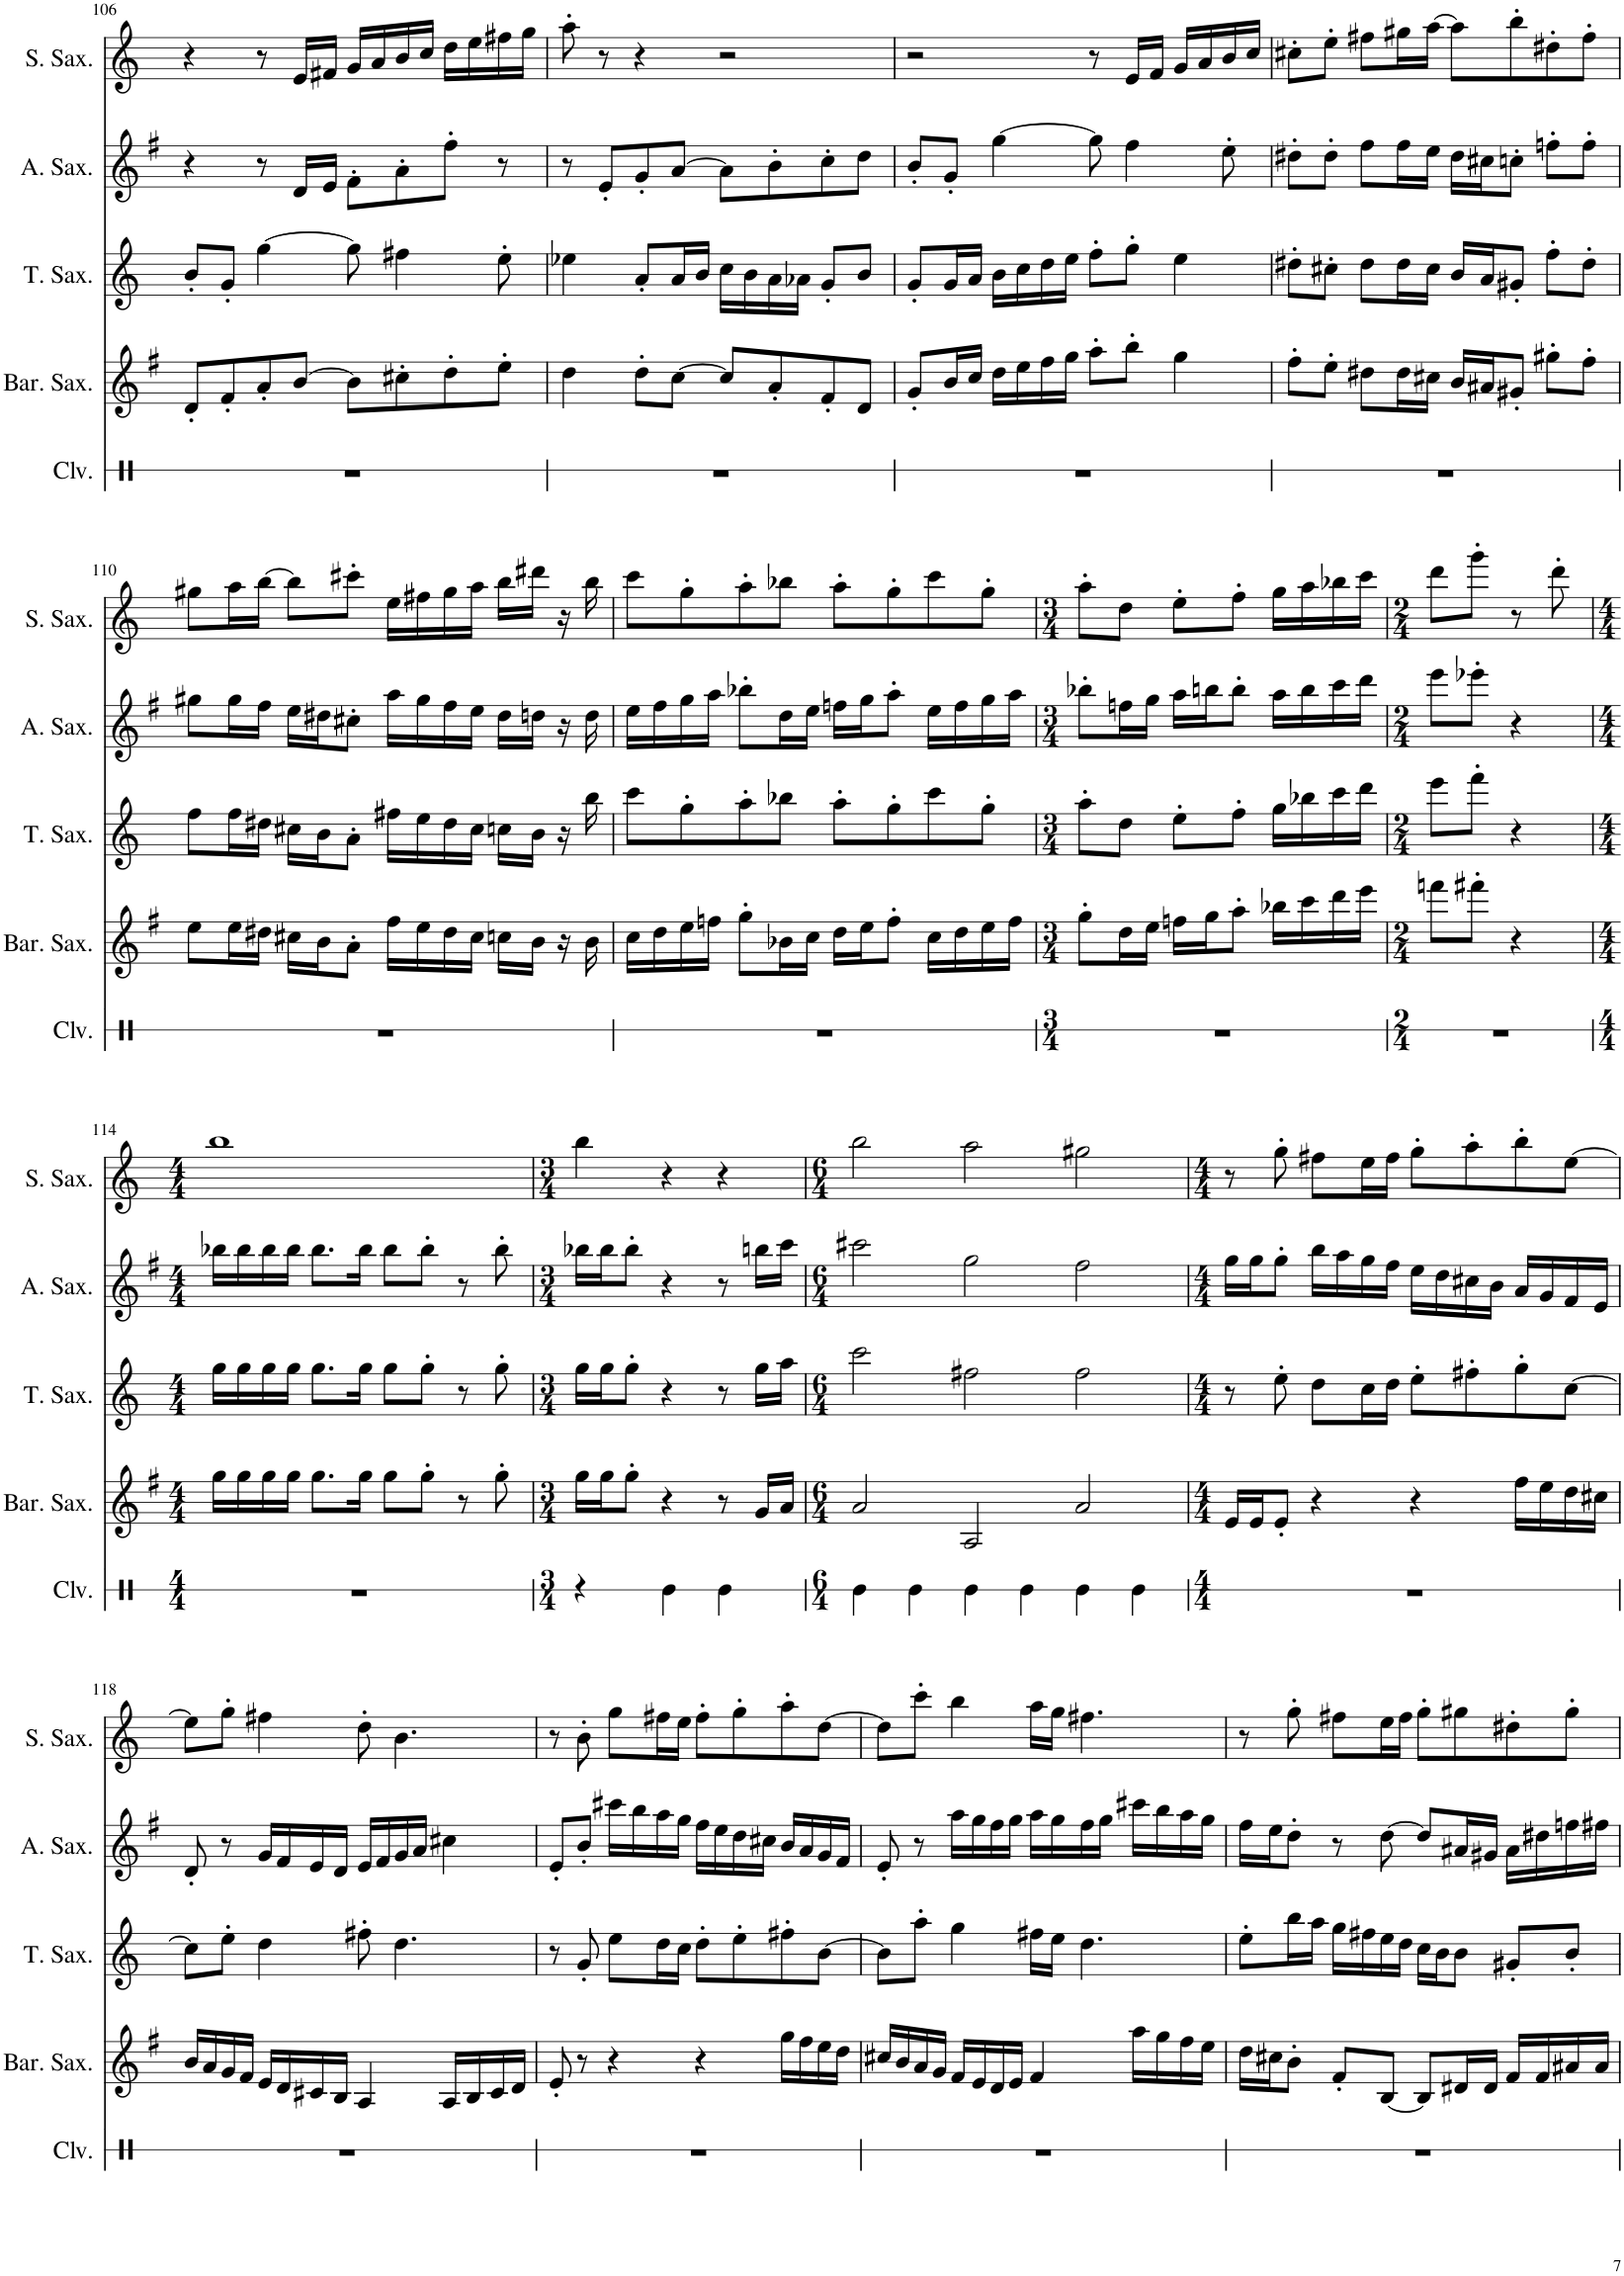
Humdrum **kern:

**kern	**kern	**kern	**kern	**kern
*part5	*part4	*part3	*part2	*part1
*staff5	*staff4	*staff3	*staff2	*staff1
*I"クラベス	*I"バリトンサックス	*I"テナーサックス	*I"アルトサックス	*I"ソプラノサックス
!!LO:PB:g=z
*clefX	*clefG2	*clefG2	*clefG2	*clefG2
*	*Trd12c21	*Trd8c14	*Trd5c9	*Trd1c2
*k[]	*k[f#]	*k[]	*k[f#]	*k[]
*M4/4	*M4/4	*M4/4	*M4/4	*M4/4
=106	=106	=106	=106	=106
1r	8d'/L	8b'/L	4r	4r
.	8f#'/	8g'/J	.	.
.	8a'/	[4gg\	8r	8r
.	[8b/J	.	16d/LL	16e/LL
.	.	.	16e/JJ	16f#X/JJ
.	8b\L]	8gg\]	8f#'\L	16g/LL
.	.	.	.	16a/
.	8cc#X'\	4ff#X\	8a'\	16b/
.	.	.	.	16cc/JJ
.	8dd'\	.	8ff#'\J	16dd\LL
.	.	.	.	16ee\
.	8ee'\J	8ee'\	8r	16ff#X\
.	.	.	.	16gg\JJ
=107	=107	=107	=107	=107
1r	4dd\	4ee-X\	8r	8aa'\
.	.	.	8e'/L	8r
.	8dd'\L	8a'/L	8g'/	4r
.	[8cc\J	16a/L	[8a/J	.
.	.	16b/JJ	.	.
.	8cc/L]	16cc\LL	8a\L]	2r
.	.	16b\	.	.
.	8a'/	16a\	8b'\	.
.	.	16a-X\JJ	.	.
.	8f#'/	8g'/L	8cc'\	.
.	8d/J	8b/J	8dd\J	.
=108	=108	=108	=108	=108
1r	8g'/L	8g'/L	8b'/L	2r
.	16b/L	16g/L	8g'/J	.
.	16cc/JJ	16a/JJ	.	.
.	16dd\LL	16b\LL	[4gg\	.
.	16ee\	16cc\	.	.
.	16ff#\	16dd\	.	.
.	16gg\JJ	16ee\JJ	.	.
.	8aa'\L	8ff'\L	8gg\]	8r
.	8bb'\J	8gg'\J	4ff#\	16e/LL
.	.	.	.	16f/JJ
.	4gg\	4ee\	.	16g/LL
.	.	.	.	16a/
.	.	.	8ee'\	16b/
.	.	.	.	16cc/JJ
=109	=109	=109	=109	=109
1r	8ff#'\L	8dd#X'\L	8dd#X'\L	8cc#X'\L
.	8ee'\J	8cc#X'\J	8dd#'\J	8ee'\J
.	8dd#X\L	8dd#\L	8ff#\L	8ff#X\L
.	16dd#\L	16dd#\L	16ff#\L	16gg#X\L
.	16cc#X\JJ	16cc#\JJ	16ee\JJ	[16aa\JJ
.	16b/LL	16b/LL	16dd#\LL	8aa\L]
.	16a#X/J	16a/J	16cc#X\J	.
.	8g#X'/J	8g#X'/J	8ccn'\J	8bb'\
.	8gg#X'\L	8ff'\L	8ffn'\L	8dd#X'\
.	8ff#'\J	8dd#'\J	8ff'\J	8ff#'\J
!!LO:LB:g=z
=110	=110	=110	=110	=110
1r	8ee\L	8ff\L	8gg#X\L	8gg#X\L
.	16ee\L	16ff\L	16gg#\L	16aa\L
.	16dd#X\JJ	16dd#X\JJ	16ff#\JJ	[16bb\JJ
.	16cc#X\LL	16cc#X\LL	16ee\LL	8bb\L]
.	16b\J	16b\J	16dd#X\J	.
.	8a'\J	8a'\J	8cc#X'\J	8ccc#X'\J
.	16ff#\LL	16ff#X\LL	16aa\LL	16ee\LL
.	16ee\	16ee\	16gg#\	16ff#X\
.	16dd#\	16dd#\	16ff#\	16gg#\
.	16cc#\JJ	16cc#\JJ	16ee\JJ	16aa\JJ
.	16ccn\LL	16ccn\LL	16dd#\LL	16bb\LL
.	16b\JJ	16b\JJ	16ddn\JJ	16ddd#X\JJ
.	16r	16r	16r	16r
.	16b\	16bb\	16dd\	16bb\
=111	=111	=111	=111	=111
1r	16cc\LL	8ccc\L	16ee\LL	8ccc\L
.	16dd\	.	16ff#\	.
.	16ee\	8gg'\	16gg\	8gg'\
.	16ffn\JJ	.	16aa\JJ	.
.	8gg'\L	8aa'\	8bb-X'\L	8aa'\
.	16b-X\L	8bb-X\J	16dd\L	8bb-X\J
.	16cc\JJ	.	16ee\JJ	.
.	16dd\LL	8aa'\L	16ffn\LL	8aa'\L
.	16ee\J	.	16gg\J	.
.	8ff'\J	8gg'\	8aa'\J	8gg'\
.	16cc\LL	8ccc\	16ee\LL	8ccc\
.	16dd\	.	16ff\	.
.	16ee\	8gg'\J	16gg\	8gg'\J
.	16ff\JJ	.	16aa\JJ	.
=112	=112	=112	=112	=112
*M3/4	*M3/4	*M3/4	*M3/4	*M3/4
2.r	8gg'\L	8aa'\L	8bb-X'\L	8aa'\L
.	16dd\L	8dd\J	16ffn\L	8dd\J
.	16ee\JJ	.	16gg\JJ	.
.	16ffn\LL	8ee'\L	16aa\LL	8ee'\L
.	16gg\J	.	16bbn\J	.
.	8aa'\J	8ff'\J	8bb'\J	8ff'\J
.	16bb-X\LL	16gg\LL	16aa\LL	16gg\LL
.	16ccc\	16bb-X\	16bb\	16aa\
.	16ddd\	16ccc\	16ccc\	16bb-X\
.	16eee\JJ	16ddd\JJ	16ddd\JJ	16ccc\JJ
=113	=113	=113	=113	=113
*M2/4	*M2/4	*M2/4	*M2/4	*M2/4
2r	8fffn\L	8eee\L	8eee\L	8ddd\L
.	8fff#X'\J	8fff'\J	8eee-X'\J	8ggg'\J
.	4r	4r	4r	8r
.	.	.	.	8ddd'\
!!LO:LB:g=z
=114	=114	=114	=114	=114
*M4/4	*M4/4	*M4/4	*M4/4	*M4/4
1r	16gg\LL	16gg\LL	16bb-X\LL	1bb
.	16gg\	16gg\	16bb-\	.
.	16gg\	16gg\	16bb-\	.
.	16gg\JJ	16gg\JJ	16bb-\JJ	.
.	8.gg\L	8.gg\L	8.bb-\L	.
.	16gg\Jk	16gg\Jk	16bb-\Jk	.
.	8gg\L	8gg\L	8bb-\L	.
.	8gg'\J	8gg'\J	8bb-'\J	.
.	8r	8r	8r	.
.	8gg'\	8gg'\	8bb-'\	.
=115	=115	=115	=115	=115
*M3/4	*M3/4	*M3/4	*M3/4	*M3/4
4r	16gg\LL	16gg\LL	16bb-X\LL	4bb\
.	16gg\J	16gg\J	16bb-\J	.
.	8gg'\J	8gg'\J	8bb-'\J	.
4Re\	4r	4r	4r	4r
4Re\	8r	8r	8r	4r
.	16g/LL	16gg\LL	16bbn\LL	.
.	16a/JJ	16aa\JJ	16ccc\JJ	.
=116	=116	=116	=116	=116
*M6/4	*M6/4	*M6/4	*M6/4	*M6/4
4Re\	2a/	2ccc\	2ccc#X\	2bb\
4Re\	.	.	.	.
4Re\	2A/	2ff#X\	2gg\	2aa\
4Re\	.	.	.	.
4Re\	2a/	2ff#\	2ff#\	2gg#X\
4Re\	.	.	.	.
=117	=117	=117	=117	=117
*M4/4	*M4/4	*M4/4	*M4/4	*M4/4
1r	16e/LL	8r	16gg\LL	8r
.	16e/J	.	16gg\J	.
.	8e'/J	8ee'\	8gg'\J	8gg'\
.	4r	8dd\L	16bb\LL	8ff#X\L
.	.	.	16aa\	.
.	.	16cc\L	16gg\	16ee\L
.	.	16dd\JJ	16ff#\JJ	16ff#\JJ
.	4r	8ee'\L	16ee\LL	8gg'\L
.	.	.	16dd\	.
.	.	8ff#X'\	16cc#X\	8aa'\
.	.	.	16b\JJ	.
.	16ff#\LL	8gg'\	16a/LL	8bb'\
.	16ee\	.	16g/	.
.	16dd\	[8cc\J	16f#/	[8ee\J
.	16cc#X\JJ	.	16e/JJ	.
!!LO:LB:g=z
=118	=118	=118	=118	=118
1r	16b/LL	8cc\L]	8d'/	8ee\L]
.	16a/	.	.	.
.	16g/	8ee'\J	8r	8gg'\J
.	16f#/JJ	.	.	.
.	16e/LL	4dd\	16g/LL	4ff#X\
.	16d/	.	16f#/	.
.	16c#X/	.	16e/	.
.	16B/JJ	.	16d/JJ	.
.	4A/	8ff#X'\	16e/LL	8dd'\
.	.	.	16f#/	.
.	.	4.dd\	16g/	4.b\
.	.	.	16a/JJ	.
.	16A/LL	.	4cc#X\	.
.	16B/	.	.	.
.	16c#/	.	.	.
.	16d/JJ	.	.	.
=119	=119	=119	=119	=119
1r	8e'/	8r	8e'/L	8r
.	8r	8g'/	8b'/J	8b'\
.	4r	8ee\L	16ccc#X\LL	8gg\L
.	.	.	16bb\	.
.	.	16dd\L	16aa\	16ff#X\L
.	.	16cc\JJ	16gg\JJ	16ee\JJ
.	4r	8dd'\L	16ff#\LL	8ff#'\L
.	.	.	16ee\	.
.	.	8ee'\	16dd\	8gg'\
.	.	.	16cc#X\JJ	.
.	16gg\LL	8ff#X'\	16b/LL	8aa'\
.	16ff#\	.	16a/	.
.	16ee\	[8b\J	16g/	[8dd\J
.	16dd\JJ	.	16f#/JJ	.
=120	=120	=120	=120	=120
1r	16cc#X/LL	8b\L]	8e'/	8dd\L]
.	16b/	.	.	.
.	16a/	8aa'\J	8r	8ccc'\J
.	16g/JJ	.	.	.
.	16f#/LL	4gg\	16aa\LL	4bb\
.	16e/	.	16gg\	.
.	16d/	.	16ff#\	.
.	16e/JJ	.	16gg\JJ	.
.	4f#/	16ff#X\LL	16aa\LL	16aa\LL
.	.	16ee\JJ	16gg\	16gg\JJ
.	.	4.dd\	16ff#\	4.ff#X\
.	.	.	16gg\JJ	.
.	16aa\LL	.	16ccc#X\LL	.
.	16gg\	.	16bb\	.
.	16ff#\	.	16aa\	.
.	16ee\JJ	.	16gg\JJ	.
=121	=121	=121	=121	=121
1r	16dd\LL	8ee'\L	16ff#\LL	8r
.	16cc#X\J	.	16ee\J	.
.	8b'\J	16bb\L	8dd'\J	8gg'\
.	.	16aa\JJ	.	.
.	8f#'/L	16gg\LL	8r	8ff#X\L
.	.	16ff#X\	.	.
.	[8B/J	16ee\	[8dd\	16ee\L
.	.	16dd\JJ	.	16ff#\JJ
.	8B/L]	16cc\LL	8dd/L]	8gg'\L
.	.	16b\J	.	.
.	16d#X/L	8b\J	16a#X/L	8gg#X\
.	16d#/JJ	.	16g#X/JJ	.
.	16f#/LL	8g#X'/L	16a#\LL	8dd#X'\
.	16f#/	.	16dd#X\	.
.	16a#X/	8b'/J	16ffn\	8gg#'\J
.	16a#/JJ	.	16ff#X\JJ	.
=	=	=	=	=
*-	*-	*-	*-	*-
